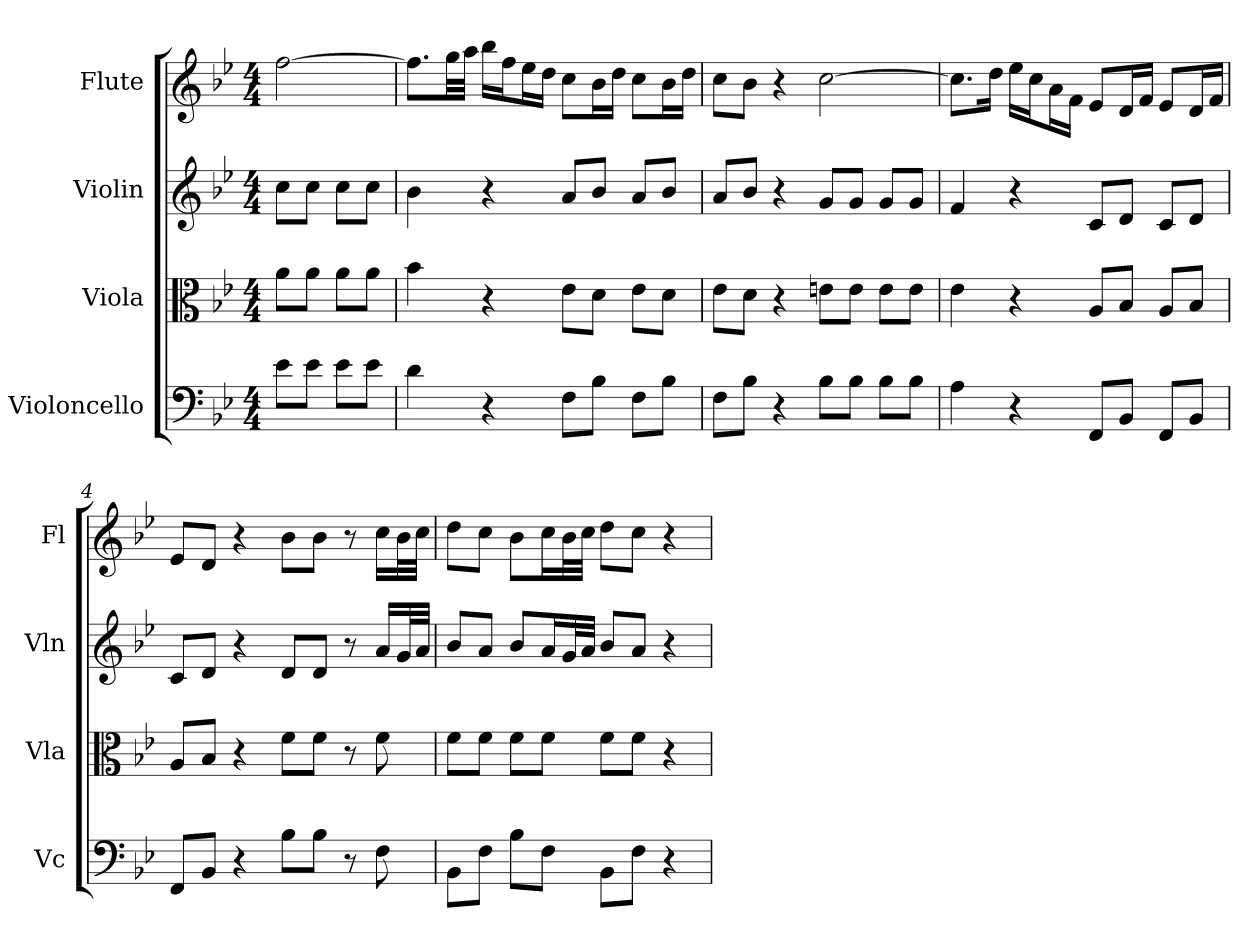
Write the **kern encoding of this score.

**kern	**kern	**kern	**kern
*part4	*part3	*part2	*part1
*staff4	*staff3	*staff2	*staff1
*I"Violoncello	*I"Viola	*I"Violin	*I"Flute
*I'Vc	*I'Vla	*I'Vln	*I'Fl
*clefF4	*clefC3	*	*
*k[b-e-]	*k[b-e-]	*k[b-e-]	*k[b-e-]
*B-:	*B-:	*B-:	*B-:
*M4/4	*M4/4	*M4/4	*M4/4
*MM120	*MM120	*MM120	*MM120
=	=	=	=
8e-\L	8a\L	8ccL	[2ff
8e-\J	8a\J	8ccJ	.
8e-\L	8a\L	8ccL	.
8e-\J	8a\J	8ccJ	.
=1	=1	=1	=1
4d	4b-	4b-	8.ffL]
.	.	.	32ggLL
.	.	.	32aaJJJ
4r	4r	4r	16bb-LL
.	.	.	16ffJ
.	.	.	16ee-L
.	.	.	16ddJJ
8F\L	8e-\L	8aL	8ccL
8B-\J	8d\J	8b-J	16b-L
.	.	.	16ddJJ
8F\L	8e-\L	8aL	8ccL
8B-\J	8d\J	8b-J	16b-L
.	.	.	16ddJJ
=2	=2	=2	=2
8F\L	8e-\L	8aL	8ccL
8B-\J	8d\J	8b-J	8b-J
4r	4r	4r	4r
8B-\L	8en\L	8gL	[2cc
8B-\J	8e\J	8gJ	.
8B-\L	8e\L	8gL	.
8B-\J	8e\J	8gJ	.
=3	=3	=3	=3
4A	4e-	4f	8.ccL]
.	.	.	16ddJk
4r	4r	4r	16ee-LL
.	.	.	16ccJ
.	.	.	16aL
.	.	.	16fJJ
8FF/L	8A/L	8cL	8e-L
8BB-/J	8B-/J	8dJ	16dL
.	.	.	16fJJ
8FF/L	8A/L	8cL	8e-L
8BB-/J	8B-/J	8dJ	16dL
.	.	.	16fJJ
=4	=4	=4	=4
8FF/L	8A/L	8cL	8e-L
8BB-/J	8B-/J	8dJ	8dJ
4r	4r	4r	4r
8B-\L	8f\L	8dL	8b-L
8B-\J	8f\J	8dJ	8b-J
8r	8r	8r	8r
8F	8f	16aLL	16ccLL
.	.	32gL	32b-L
.	.	32aJJJ	32ccJJJ
=5	=5	=5	=5
8BB-\L	8f\L	8b-L	8ddL
8F\J	8f\J	8aJ	8ccJ
8B-\L	8f\L	8b-L	8b-L
8F\J	8f\J	16aL	16ccL
.	.	32gL	32b-L
.	.	32aJJJ	32ccJJJ
8BB-\L	8f\L	8b-L	8ddL
8F\J	8f\J	8aJ	8ccJ
4r	4r	4r	4r
=	=	=	=
*-	*-	*-	*-
